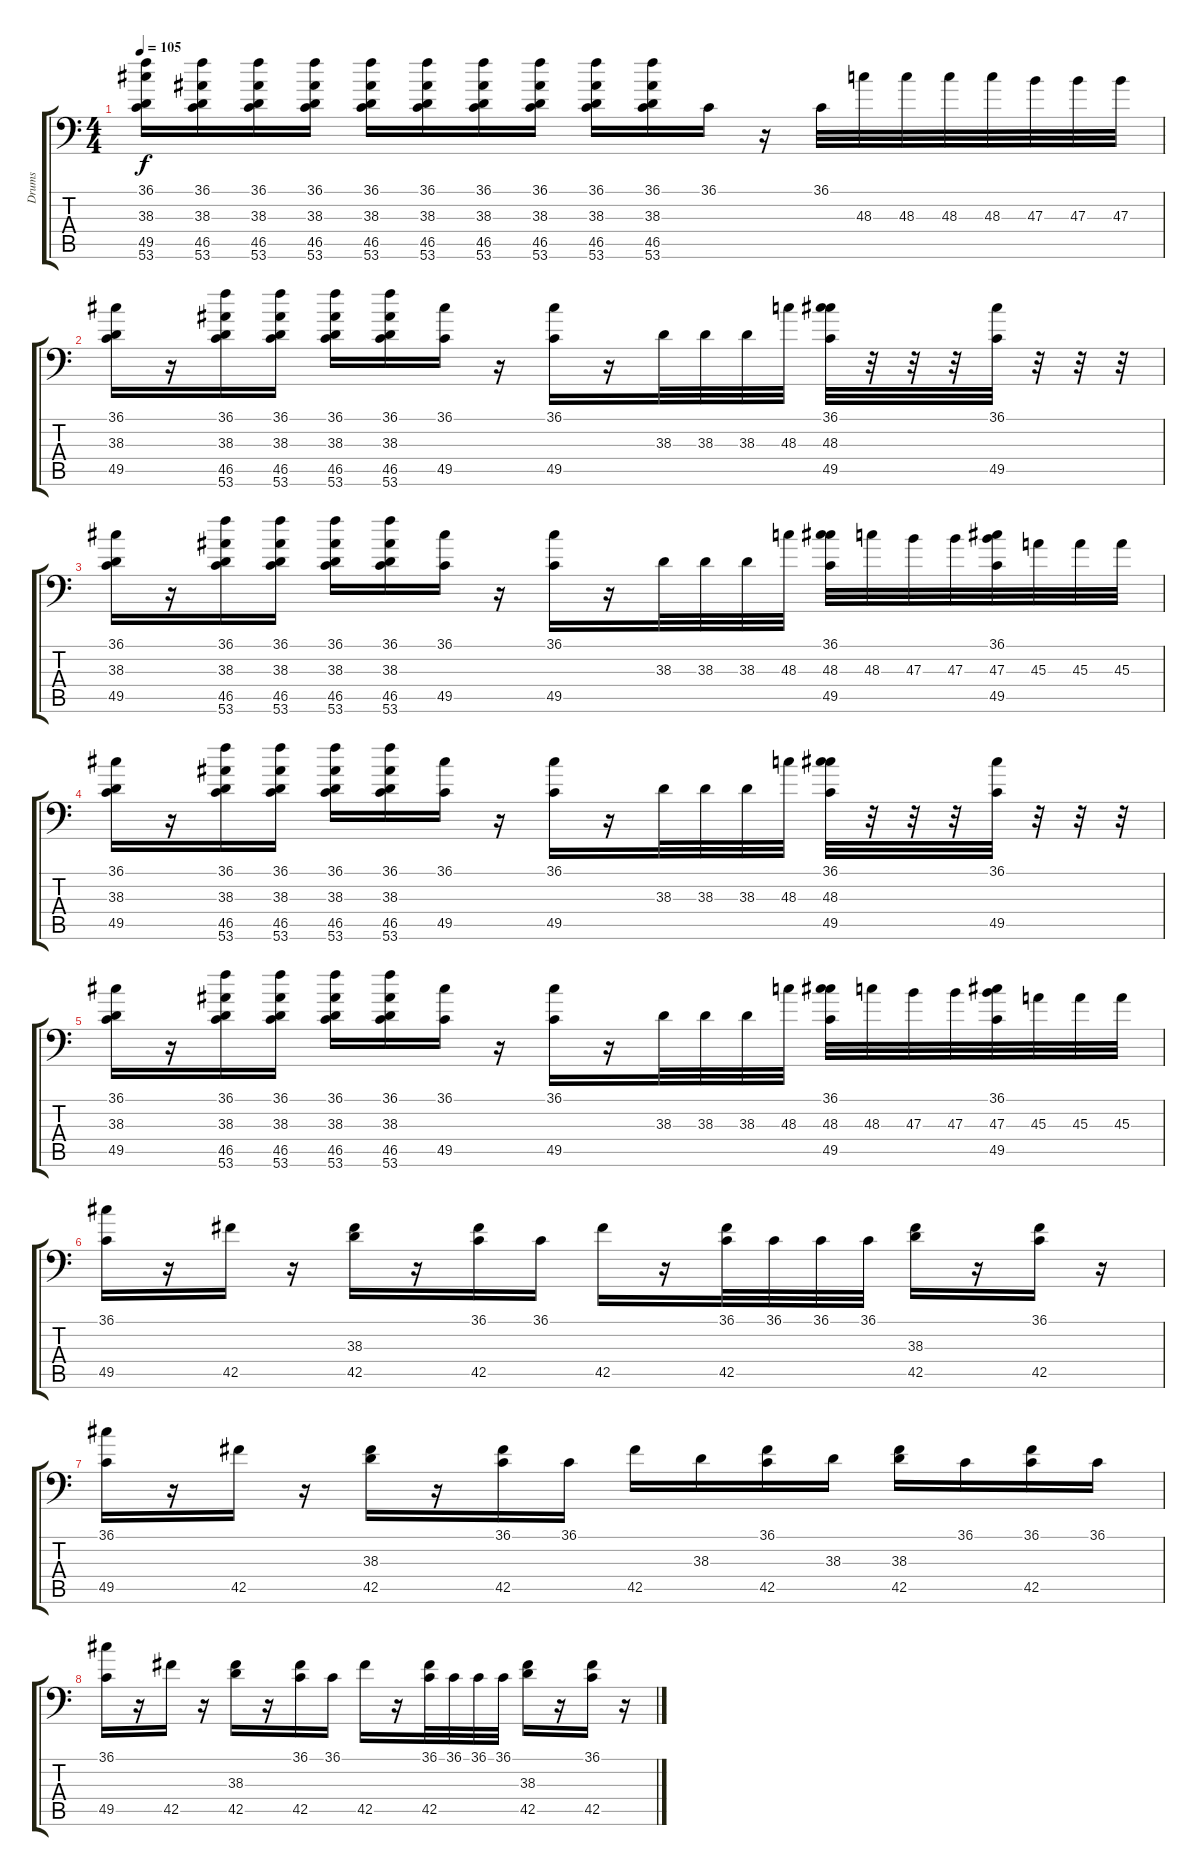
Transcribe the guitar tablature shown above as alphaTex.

\track ("Drums" "Drums") {instrument acousticgrandpiano}
\staff {score tabs}
\tuning (C-1 C-1 C-1 C-1 C-1 C-1) {hide}
\ts (4 4)
\tempo 105
\clef f4
\ks c
(36.1 38.3 49.5 53.6).16{dy f} (36.1 38.3 46.5 53.6).16 (36.1 38.3 46.5 53.6).16 (36.1 38.3 46.5 53.6).16 (36.1 38.3 46.5 53.6).16 (36.1 38.3 46.5 53.6).16 (36.1 38.3 46.5 53.6).16 (36.1 38.3 46.5 53.6).16 (36.1 38.3 46.5 53.6).16 (36.1 38.3 46.5 53.6).16 36.1.16 r.16 36.1.32 48.3.32 48.3.32 48.3.32 48.3.32 47.3.32 47.3.32 47.3.32 |
(36.1 38.3 49.5).16 r.16 (36.1 38.3 46.5 53.6).16 (36.1 38.3 46.5 53.6).16 (36.1 38.3 46.5 53.6).16 (36.1 38.3 46.5 53.6).16 (36.1 49.5).16 r.16 (36.1 49.5).16 r.16 38.3.32 38.3.32 38.3.32 48.3.32 (36.1 48.3 49.5).32 r.32 r.32 r.32 (36.1 49.5).32 r.32 r.32 r.32 |
(36.1 38.3 49.5).16 r.16 (36.1 38.3 46.5 53.6).16 (36.1 38.3 46.5 53.6).16 (36.1 38.3 46.5 53.6).16 (36.1 38.3 46.5 53.6).16 (36.1 49.5).16 r.16 (36.1 49.5).16 r.16 38.3.32 38.3.32 38.3.32 48.3.32 (36.1 48.3 49.5).32 48.3.32 47.3.32 47.3.32 (36.1 47.3 49.5).32 45.3.32 45.3.32 45.3.32 |
(36.1 38.3 49.5).16 r.16 (36.1 38.3 46.5 53.6).16 (36.1 38.3 46.5 53.6).16 (36.1 38.3 46.5 53.6).16 (36.1 38.3 46.5 53.6).16 (36.1 49.5).16 r.16 (36.1 49.5).16 r.16 38.3.32 38.3.32 38.3.32 48.3.32 (36.1 48.3 49.5).32 r.32 r.32 r.32 (36.1 49.5).32 r.32 r.32 r.32 |
(36.1 38.3 49.5).16 r.16 (36.1 38.3 46.5 53.6).16 (36.1 38.3 46.5 53.6).16 (36.1 38.3 46.5 53.6).16 (36.1 38.3 46.5 53.6).16 (36.1 49.5).16 r.16 (36.1 49.5).16 r.16 38.3.32 38.3.32 38.3.32 48.3.32 (36.1 48.3 49.5).32 48.3.32 47.3.32 47.3.32 (36.1 47.3 49.5).32 45.3.32 45.3.32 45.3.32 |
(36.1 49.5).16 r.16 42.5.16 r.16 (38.3 42.5).16 r.16 (36.1 42.5).16 36.1.16 42.5.16 r.16 (36.1 42.5).32 36.1.32 36.1.32 36.1.32 (38.3 42.5).16 r.16 (36.1 42.5).16 r.16 |
(36.1 49.5).16 r.16 42.5.16 r.16 (38.3 42.5).16 r.16 (36.1 42.5).16 36.1.16 42.5.16 38.3.16 (36.1 42.5).16 38.3.16 (38.3 42.5).16 36.1.16 (36.1 42.5).16 36.1.16 |
(36.1 49.5).16 r.16 42.5.16 r.16 (38.3 42.5).16 r.16 (36.1 42.5).16 36.1.16 42.5.16 r.16 (36.1 42.5).32 36.1.32 36.1.32 36.1.32 (38.3 42.5).16 r.16 (36.1 42.5).16 r.16
